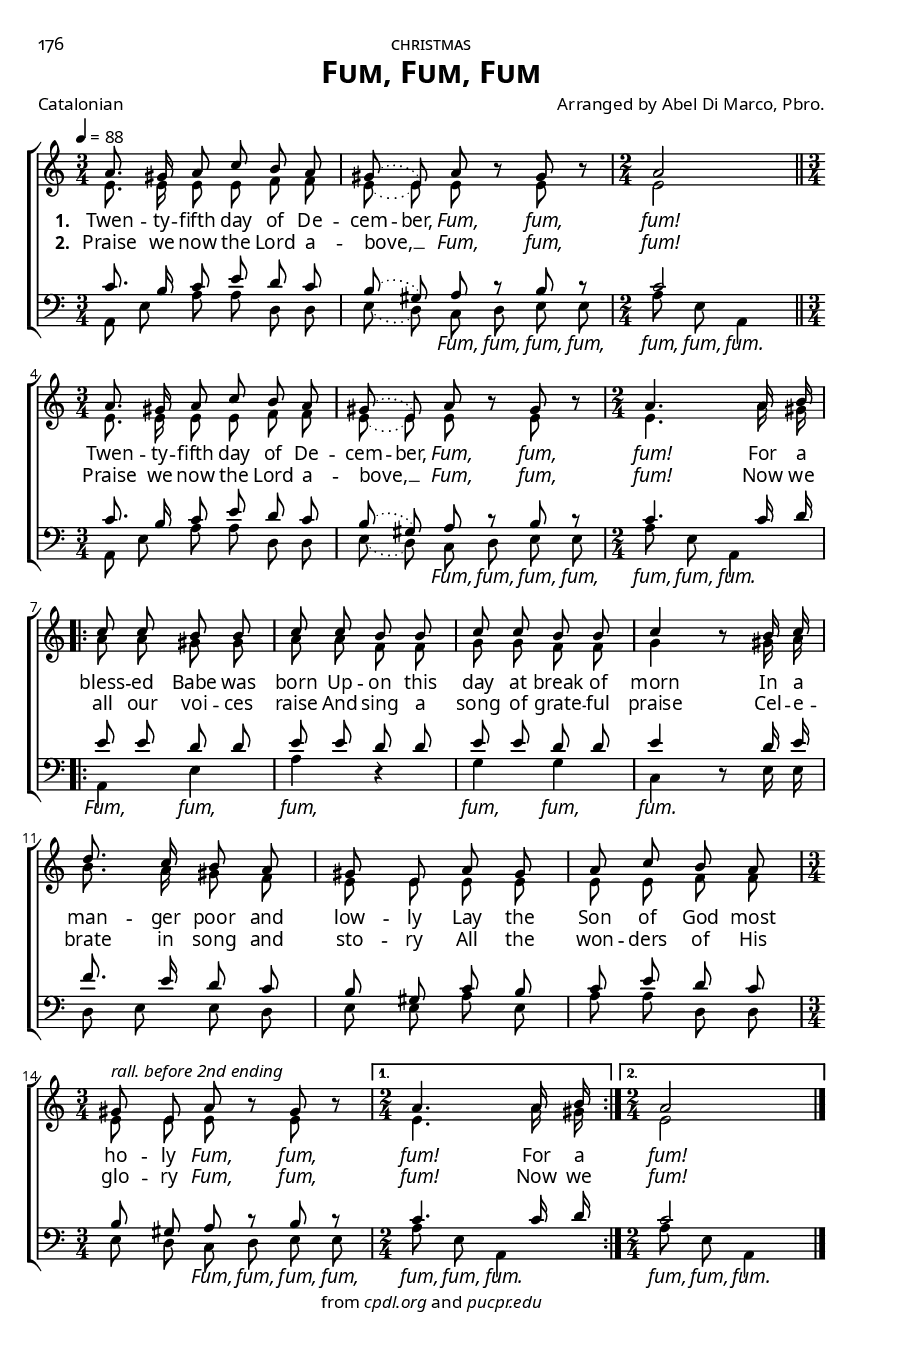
\version "2.14.2"
\include "util.ly"
\header {
  title = \markup{\override #'(font-name . "Garamond Premier Pro Semibold"){ \abs-fontsize #15 \smallCapsOldStyle"Fum, Fum, Fum"}}
  poet = \markup\oldStyleNum"Catalonian"
  composer = \markup\oldStyleNum"Arranged by Abel Di Marco, Pbro."
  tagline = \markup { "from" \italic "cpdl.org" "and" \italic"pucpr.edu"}
}
\paper {
  %print-all-headers = ##f
  paper-height = 9\in
  paper-width = 6\in
  indent = 0\in
  %system-system-spacing = #'((basic-distance . 10) (padding . 0))
  system-system-spacing =
    #'((basic-distance . 0)
       (minimum-distance . 0)
       (padding . -5)
       (stretchability . 100))
  ragged-last-bottom = ##f
  ragged-bottom = ##f
  two-sided = ##t
  inner-margin = 0.5\in
  outer-margin = 0.25\in
  top-margin = 0.25\in
  bottom-margin = 0.25\in
  first-page-number = #176
  print-first-page-number = ##t
  headerLine = \markup{\override #'(font-name . "Garamond Premier Pro") \smallCapsOldStyle"christmas"}
  oddHeaderMarkup = \markup\fill-line{
     \override #'(font-name . "Garamond Premier Pro")\abs-fontsize #8.5
     \combine 
        \fill-line{"" \on-the-fly #print-page-number-check-first
        \oldStylePageNum""
        }
        \fill-line{\headerLine}
  }
  evenHeaderMarkup = \markup {
     \override #'(font-name . "Garamond Premier Pro")\abs-fontsize #8.5
     \combine
        \on-the-fly #print-page-number-check-first
        \oldStylePageNum""
        \fill-line{\headerLine}
  }
}
#(set-global-staff-size 15) \paper{ #(define fonts (make-pango-font-tree "GoudyOlSt BT" "Garamond Premier Pro" "Garamond Premier Pro" (/ 15 20))) }
global = {
  \key c \major
  \time 3/4
  \autoBeamOff
  \override DynamicLineSpanner #'staff-padding = #0.0
  \override DynamicLineSpanner #'Y-extent = #'(-1 . 1)
}

sopMusic = \relative c' {
  \slurDotted
  \tempo 4 = 88
  a'8. gis16 a8 c b a |
  gis( e) a b8\rest gis b\rest
  \time 2/4 a2 \bar "||" \break
  
  \time 3/4 a8. gis16 a8 c b a |
  gis( e) a b8\rest gis b\rest
  \time 2/4 a4. a16 b | \break
  \repeat volta 2 {
    c8 c b b |
    
    c c b b |
    c c b b |
    c4 b8\rest b16 c |
    d8. c16 b8 a |
    gis e a gis |
    
    %page2
    a8 c b a |
    \time 3/4 gis8^\markup\italic"rall. before 2nd ending" e a b\rest gis b\rest |
  }
  \alternative {
    {
      \time 2/4 a4. a16 b
    }
    {
      \time 2/4 a2 \bar "|."
    }
  }
}
sopWords = \lyricmode {
  
}

altoMusic = \relative c' {
  \slurDotted
  e8. e16 e8 e f f |
  e( e) e s e s |
  e2 |
  
  e8. e16 e8 e f f |
  e( e) e s e s |
  e4. a16 gis |
  \repeat volta 2 {
    a8 a gis gis |
    
    a a f f |
    g g f f |
    g4 s8 gis16 a |
    b8. a16 gis8 f |
    e e e e |
    
    %page2
    e e f f |
    e e e s e s |
  }
  \alternative {
    { e4. a16 gis }
  
    { e2 \bar "|." }
  }
}
altoWords = \lyricmode {
  \dropLyricsV
  \set ignoreMelismata = ##t
  \set stanza = #"1. "
  Twen -- ty -- fifth day of De -- cem -- ber,
  \markup\italic Fum, \markup\italic fum, \markup\italic fum!
  Twen -- ty -- fifth day of De -- cem -- ber,
  \markup\italic Fum, \markup\italic fum, \markup\italic fum!
  
  For a bless -- ed Babe was born
  Up -- on this day at break of morn
  In a man -- ger poor and low -- ly
  Lay the Son of God most ho -- ly
  \markup\italic Fum, \markup\italic fum, \markup\italic fum!
  
  For a
  \markup\italic fum!
  
}
altoWordsII = \lyricmode {
  \dropLyricsV
  \set ignoreMelismata = ##t
%\markup\italic
  \set stanza = #"2. "
  Praise we now the Lord a -- bove, __ _
  \markup\italic Fum, \markup\italic fum, \markup\italic fum!
  Praise we now the Lord a -- bove, __ _
  \markup\italic Fum, \markup\italic fum, \markup\italic fum!
  Now we all our voi -- ces raise
  And sing a song of grate -- ful praise
  Cel -- e -- brate in song and sto -- ry
  All the won -- ders of His glo -- ry
  \markup\italic Fum, \markup\italic fum, \markup\italic fum!
  
  Now we
  \markup\italic fum!
}
altoWordsIII = \lyricmode {
  \set stanza = #"3. "
  \set ignoreMelismata = ##t
}
altoWordsIV = \lyricmode {
  \set stanza = #"4. "
  \set ignoreMelismata = ##t
}
altoWordsV = \lyricmode {
  \set stanza = #"5. "
  \set ignoreMelismata = ##t
}
altoWordsVI = \lyricmode {
  \set stanza = #"6. "
  \set ignoreMelismata = ##t
}
tenorMusic = \relative c' {
  \slurDotted
  c8. b16 c8 e d c |
  b( gis) a r b r |
  c2 |
  
  c8. b16 c8 e d c |
  b( gis) a r b r |
  c4. c16 d |
  \repeat volta 2 {
    e8 e d d |
    
    e e d d |
    e e d d |
    e4 s8 d16 e |
    f8. e16 d8 c |
    b gis c b |
    
    %page2
    c8 e d c |
    b gis a r b r |
  }
  \alternative {
    { c4. c16 d }
  
    { c2 \bar "|." }
  }
}
tenorWords = \lyricmode {

}

bassMusic = \relative c {
  \slurDotted
  a8 e' a a d, d |
  e( d) c d e e |
  a e a,4 |
  
  a8 e' a a d, d |
  e( d) c d e e |
  a e a,4 |
  \repeat volta 2 {
    a e' |
    
    a d,\rest |
    g g c, d8\rest e16 e |
    d8 e e d |
    e e a e |
    
    %page2
    a8 a d, d |
    e d c d e e |
  }
  \alternative {
    { a e a,4 }
  
    { a'8 e a,4 \bar "|." }
  }
}
bassWords = \lyricmode {
  \repeat unfold 7 \skip1
  \markup\italic Fum, \markup\italic fum, \markup\italic fum, \markup\italic fum, 
  \markup\italic fum, \markup\italic fum, \markup\italic fum.
  
  \repeat unfold 7 \skip1
  \markup\italic Fum, \markup\italic fum, \markup\italic fum, \markup\italic fum, 
  \markup\italic fum, \markup\italic fum, \markup\italic fum.
  
  \markup\italic Fum, \markup\italic fum, \markup\italic fum,
  \markup\italic fum, \markup\italic fum, \markup\italic fum.
  
  \repeat unfold 16 \skip1
  \markup\italic Fum, \markup\italic fum, \markup\italic fum, \markup\italic fum, 
  \markup\italic fum, \markup\italic fum, \markup\italic fum.
  
  
  \markup\italic fum, \markup\italic fum, \markup\italic fum.
  
}

pianoRH = \relative c' {
  
}
pianoLH = \relative c' {
  
}

\score {
  <<
   \new ChoirStaff <<
    \new Staff = women <<
      \new Voice = "sopranos" { \voiceOne << \global \sopMusic >> }
      \new Voice = "altos" { \voiceTwo << \global \altoMusic >> }
    >>
    \new Lyrics \with { alignAboveContext = #"women" \override VerticalAxisGroup #'nonstaff-relatedstaff-spacing = #'((basic-distance . 1))} \lyricsto "sopranos" \sopWords
    \new Lyrics = "altosVI"  \with { alignBelowContext = #"women" } \lyricsto "altos" \altoWordsVI
    \new Lyrics = "altosV"  \with { alignBelowContext = #"women" } \lyricsto "altos" \altoWordsV
    \new Lyrics = "altosIV"  \with { alignBelowContext = #"women" } \lyricsto "altos" \altoWordsIV
    \new Lyrics = "altosIII"  \with { alignBelowContext = #"women" } \lyricsto "altos" \altoWordsIII
    \new Lyrics = "altosII"  \with { alignBelowContext = #"women" } \lyricsto "altos" \altoWordsII
    \new Lyrics = "altos"  \with { alignBelowContext = #"women" \override VerticalAxisGroup #'nonstaff-relatedstaff-spacing = #'((basic-distance . 1))} \lyricsto "altos" \altoWords
   \new Staff = men <<
      \clef bass
      \new Voice = "tenors" { \voiceOne << \global \tenorMusic >> }
      \new Voice = "basses" { \voiceTwo << \global \bassMusic >> }
    >>
    \new Lyrics \with { alignAboveContext = #"men" \override VerticalAxisGroup #'nonstaff-relatedstaff-spacing = #'((basic-distance . 1)) } \lyricsto "tenors" \tenorWords
    \new Lyrics \with { alignBelowContext = #"men" \override VerticalAxisGroup #'nonstaff-relatedstaff-spacing = #'((basic-distance . 0) (padding . -0.5)) } \lyricsto "basses" \bassWords
  >>
%    \new PianoStaff << \new Staff { \new Voice { \pianoRH } } \new Staff { \clef "bass" \pianoLH } >>
  >>
  \layout {
    \context {
      \Score
      %\override SpacingSpanner #'base-shortest-duration = #(ly:make-moment 1 8)
      %\override SpacingSpanner #'common-shortest-duration = #(ly:make-moment 1 4)
    }
    \context {
      % Remove all empty staves
      % \Staff \RemoveEmptyStaves \override VerticalAxisGroup #'remove-first = ##t
    }
    \context {
      \Lyrics
      \override LyricText #'X-offset = #center-on-word
    }
  }
  
}

\score {
  \unfoldRepeats

  <<
   \new ChoirStaff <<
    \new Staff = women <<
      \new Voice = "sopranos" { \voiceOne << \global \sopMusic >> }
      \new Voice = "altos" { \voiceTwo << \global \altoMusic >> }
    >>
    \new Lyrics \with { alignAboveContext = #"women" \override VerticalAxisGroup #'nonstaff-relatedstaff-spacing = #'((basic-distance . 1))} \lyricsto "sopranos" \sopWords
    \new Lyrics = "altosVI"  \with { alignBelowContext = #"women" } \lyricsto "altos" \altoWordsVI
    \new Lyrics = "altosV"  \with { alignBelowContext = #"women" } \lyricsto "altos" \altoWordsV
    \new Lyrics = "altosIV"  \with { alignBelowContext = #"women" } \lyricsto "altos" \altoWordsIV
    \new Lyrics = "altosIII"  \with { alignBelowContext = #"women" } \lyricsto "altos" \altoWordsIII
    \new Lyrics = "altosII"  \with { alignBelowContext = #"women" } \lyricsto "altos" \altoWordsII
    \new Lyrics = "altos"  \with { alignBelowContext = #"women" \override VerticalAxisGroup #'nonstaff-relatedstaff-spacing = #'((basic-distance . 1))} \lyricsto "altos" \altoWords
   \new Staff = men <<
      \clef bass
      \new Voice = "tenors" { \voiceOne << \global \tenorMusic >> }
      \new Voice = "basses" { \voiceTwo << \global \bassMusic >> }
    >>
    \new Lyrics \with { alignAboveContext = #"men" \override VerticalAxisGroup #'nonstaff-relatedstaff-spacing = #'((basic-distance . 1)) } \lyricsto "tenors" \tenorWords
    \new Lyrics \with { alignBelowContext = #"men" \override VerticalAxisGroup #'nonstaff-relatedstaff-spacing = #'((basic-distance . 0) (padding . -0.5)) } \lyricsto "basses" \bassWords
  >>
%    \new PianoStaff << \new Staff { \new Voice { \pianoRH } } \new Staff { \clef "bass" \pianoLH } >>
  >>
  
  \midi {
    \tempo 4 = 88
    \set Staff.midiInstrument = "flute"
  
    \context {
      \Voice
      \remove "Dynamic_performer"
    }
  }
}

